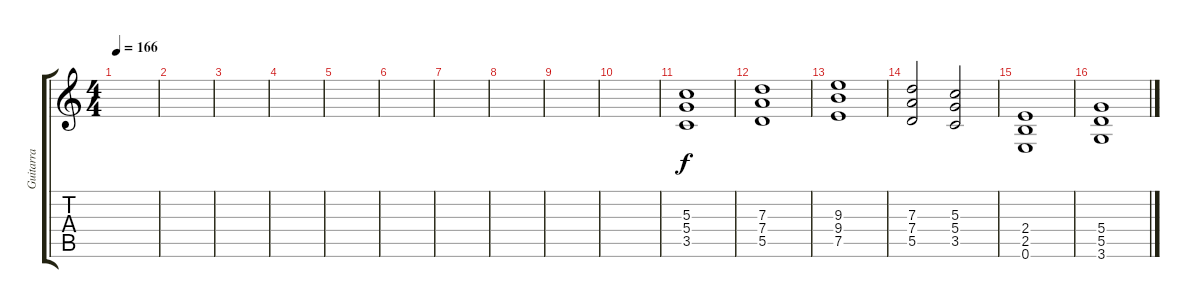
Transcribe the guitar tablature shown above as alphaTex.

\track ("Guitarra" "Guitarra") {instrument distortionguitar}
\staff {score tabs}
\tuning (E4 B3 G3 D3 A2 E2) {hide}
\ts (4 4)
\tempo 166
\clef g2
\ks c
|
|
|
|
|
|
|
|
|
|
(5.3 5.4 3.5).1{dy f} |
(7.3 7.4 5.5).1 |
(9.3 9.4 7.5).1 |
(7.3 7.4 5.5).2 (5.3 5.4 3.5).2 |
(2.4 2.5 0.6).1 |
(5.4 5.5 3.6).1
